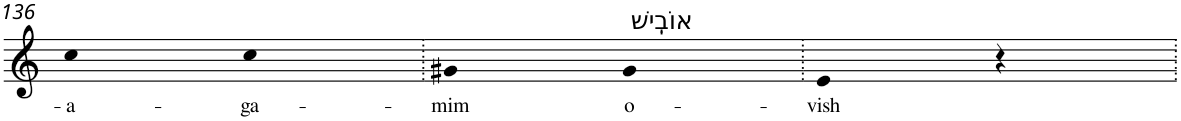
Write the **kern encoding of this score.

**kern	**text
*part1	*part1
*staff1	*staff1
*I"Piano	*
*I'Pno	*
!!LO:PB:g=z
*clefG2	*
*k[]	*
=136	=136
!	!LO:LY:b
4cc	-a-
!	!LO:LY:b
4cc	-ga-
=137.	=137.
!	!LO:LY:b
4g#X	-mim
!LO:TX:a:t=אוֹבִֽישׁ	!
!	!LO:LY:b
4g#	o-
=138.	=138.
!	!LO:LY:b
4e	-vish
4r	.
=.	=.
*-	*-
